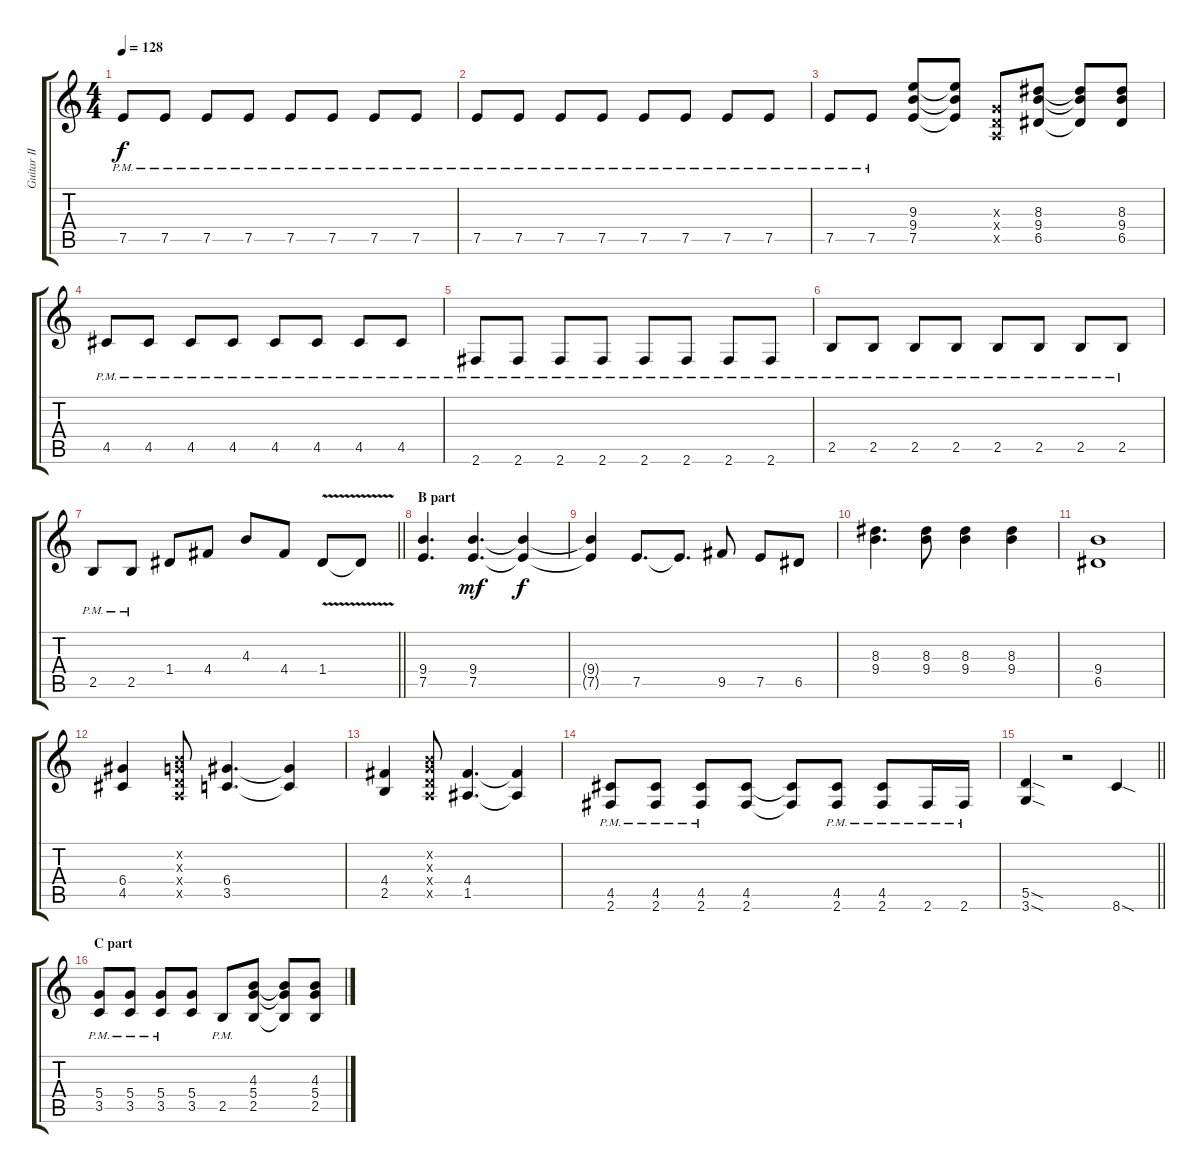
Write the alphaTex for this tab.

\track ("Guitar II" "Guitar II") {instrument distortionguitar}
\staff {score tabs}
\tuning (E4 B3 G3 D3 A2 E2) {hide}
\ts (4 4)
\tempo 128
\clef g2
\ks c
7.5{pm}.8{dy f} 7.5{pm}.8 7.5{pm}.8 7.5{pm}.8 7.5{pm}.8 7.5{pm}.8 7.5{pm}.8 7.5{pm}.8 |
7.5{pm}.8 7.5{pm}.8 7.5{pm}.8 7.5{pm}.8 7.5{pm}.8 7.5{pm}.8 7.5{pm}.8 7.5{pm}.8 |
7.5{pm}.8 7.5{pm}.8 (9.3 9.4 7.5).8 (9.3{t} 9.4{t} 7.5{t}).8 (0.3{x} 0.4{x} 0.5{x}).8 (8.3 9.4 6.5).8 (8.3{t} 9.4{t} 6.5{t}).8 (8.3 9.4 6.5).8 |
4.5{pm}.8 4.5{pm}.8 4.5{pm}.8 4.5{pm}.8 4.5{pm}.8 4.5{pm}.8 4.5{pm}.8 4.5{pm}.8 |
2.6{pm}.8 2.6{pm}.8 2.6{pm}.8 2.6{pm}.8 2.6{pm}.8 2.6{pm}.8 2.6{pm}.8 2.6{pm}.8 |
2.5{pm}.8 2.5{pm}.8 2.5{pm}.8 2.5{pm}.8 2.5{pm}.8 2.5{pm}.8 2.5{pm}.8 2.5{pm}.8 |
\barLineRight lightlight
2.5{pm}.8 2.5{pm}.8 1.4.8 4.4.8 4.3.8 4.4.8 1.4{v}.8 1.4{t}.8 |
\section ("" "B part")
(9.4 7.5).4{d} (9.4 7.5).4{d dy mf} (9.4{t} 7.5{t}).4{dy f} |
(9.4{t} 7.5{t}).4 7.5.8{d} 7.5{t}.8{d} 9.5.8 7.5.8 6.5.8 |
(8.3 9.4).4{d} (8.3 9.4).8 (8.3 9.4).4 (8.3 9.4).4 |
(9.4 6.5).1 |
(6.4 4.5).4 (0.2{x} 0.3{x} 0.4{x} 0.5{x}).8 (6.4 3.5).4{d} (6.4{t} 3.5{t}).4 |
(4.4 2.5).4 (0.2{x} 0.3{x} 0.4{x} 0.5{x}).8 (4.4 1.5).4{d} (4.4{t} 1.5{t}).4 |
(4.5{pm} 2.6{pm}).8 (4.5{pm} 2.6{pm}).8 (4.5{pm} 2.6{pm}).8 (4.5 2.6).8 (4.5{t} 2.6{t}).8 (4.5{pm} 2.6{pm}).8 (4.5{pm} 2.6{pm}).8 2.6{pm}.16 2.6{pm}.16 |
\barLineRight lightlight
(5.5{sod} 3.6{sod}).4 r.2 8.6{sod}.4 |
\section ("" "C part")
(5.4{pm} 3.5{pm}).8 (5.4{pm} 3.5{pm}).8 (5.4{pm} 3.5{pm}).8 (5.4 3.5).8 2.5{pm}.8 (4.3 5.4 2.5).8 (4.3{t} 5.4{t} 2.5{t}).8 (4.3 5.4 2.5).8
